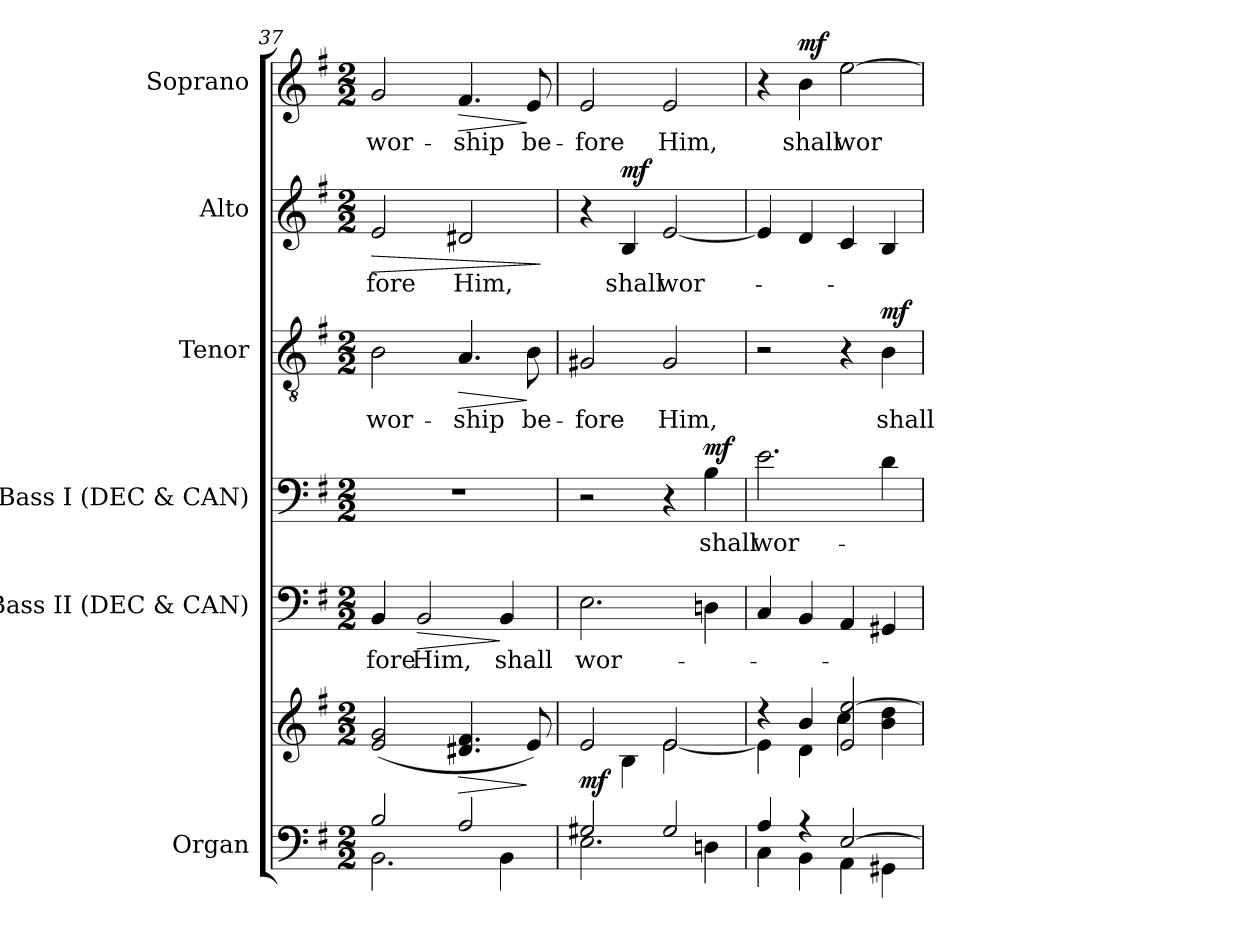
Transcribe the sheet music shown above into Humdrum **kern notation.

**kern	**kern	**dynam	**kern	**text	**dynam	**kern	**text	**dynam	**kern	**text	**dynam	**kern	**text	**dynam	**kern	**text	**dynam
*part6	*part6	*part6	*part5	*part5	*part5	*part4	*part4	*part4	*part3	*part3	*part3	*part2	*part2	*part2	*part1	*part1	*part1
*staff7	*staff6	*staff6/7	*staff5	*staff5	*staff5	*staff4	*staff4	*staff4	*staff3	*staff3	*staff3	*staff2	*staff2	*staff2	*staff1	*staff1	*staff1
*I"Organ	*	*	*I"Bass II (DEC & CAN)	*	*	*I"Bass I (DEC & CAN)	*	*	*I"Tenor	*	*	*I"Alto	*	*	*I"Soprano	*	*
*I'Org.	*	*	*I'B II.	*	*	*I'B I.	*	*	*I'T.	*	*	*I'A.	*	*	*I'S.	*	*
*clefF4	*clefG2	*	*clefF4	*	*	*clefF4	*	*	*clefGv2	*	*	*clefG2	*	*	*clefG2	*	*
*	*	*	*	*	*	*	*	*	*ITrd7c12	*	*	*	*	*	*	*	*
*k[f#]	*k[f#]	*	*k[f#]	*	*	*k[f#]	*	*	*k[f#]	*	*	*k[f#]	*	*	*k[f#]	*	*
*G:	*G:	*	*G:	*	*	*G:	*	*	*G:	*	*	*G:	*	*	*G:	*	*
*M2/2	*M2/2	*	*M2/2	*	*	*M2/2	*	*	*M2/2	*	*	*M2/2	*	*	*M2/2	*	*
=37	=37	=37	=37	=37	=37	=37	=37	=37	=37	=37	=37	=37	=37	=37	=37	=37	=37
*^	*	*	*	*	*	*	*	*	*	*	*	*	*	*	*	*	*
!	!	!	!	!	!LO:LY:b:color=#000000	!	!	!	!	!	!	!	!	!	!	!	!	!
!	!	!	!	!	!	!	!	!	!	!	!LO:LY:b:color=#000000	!	!	!	!	!	!	!
!	!	!	!	!	!	!	!	!	!	!	!	!	!	!LO:LY:b:color=#000000	!LO:HP:b	!	!	!
!	!	!	!	!	!	!	!	!	!	!	!	!	!	!	!	!	!LO:LY:b:color=#000000	!
2Bi/	2.BBi\	(2ei/ 2gi	.	4BBi/	-fore	.	1r	.	.	2BBi\	wor-	.	2ei/	-fore	>	2gi/	wor-	.
!	!	!	!	!	!LO:LY:b:color=#000000	!LO:HP:b	!	!	!	!	!	!	!	!	!	!	!	!
.	.	.	.	2BBi/	Him,	>	.	.	.	.	.	.	.	.	.	.	.	.
!	!	!	!LO:HP:b	!	!	!	!	!	!	!	!	!	!	!	!	!	!	!
!	!	!	!	!	!	!	!	!	!	!	!LO:LY:b:color=#000000	!LO:HP:b	!	!	!	!	!	!
!	!	!	!	!	!	!	!	!	!	!	!	!	!	!LO:LY:b:color=#000000	!	!	!	!
!	!	!	!	!	!	!	!	!	!	!	!	!	!	!	!	!	!LO:LY:b:color=#000000	!LO:HP:b
2Ai/	.	4.d#Xi/ 4.f#i	>	.	.	.	.	.	.	4.AAi/	-ship	>	2d#Xi/	Him,	.	4.f#i/	-ship	>
!	!	!	!	!	!LO:LY:b:color=#000000	!	!	!	!	!	!	!	!	!	!	!	!	!
.	4BBi\	.	.	4BBi/	shall	]	.	.	.	.	.	.	.	.	.	.	.	.
!	!	!	!	!	!	!	!	!	!	!	!LO:LY:b:color=#000000	!	!	!	!	!	!	!
!	!	!	!	!	!	!	!	!	!	!	!	!	!	!	!	!	!LO:LY:b:color=#000000	!
.	.	8ei/)	]	.	.	.	.	.	.	8BBi\	be-	]	.	.	.	8ei/	be-	]
*v	*v	*	*	*	*	*	*	*	*	*	*	*	*	*	*	*	*	*
.	.	.	.	.	.	.	.	.	.	.	.	.	.	]	.	.	.
=38	=38	=38	=38	=38	=38	=38	=38	=38	=38	=38	=38	=38	=38	=38	=38	=38	=38
*^	*^	*	*	*	*	*	*	*	*	*	*	*	*	*	*	*	*
!	!	!	!	!	!	!LO:LY:b:color=#000000	!	!	!	!	!	!	!	!	!	!	!	!	!
!	!	!	!	!	!	!	!	!	!	!	!	!LO:LY:b:color=#000000	!	!	!	!	!	!	!
!	!	!	!	!	!	!	!	!	!	!	!	!	!	!	!	!	!	!LO:LY:b:color=#000000	!
2G#Xi/	2.Ei\	2ei/	4ryy	mf	2.Ei\	wor-	.	2r	.	.	2GG#Xi/	-fore	.	4r	.	.	2ei/	-fore	.
!	!	!	!	!	!	!	!	!	!	!	!	!	!	!	!LO:LY:b:color=#000000	!	!	!	!
.	.	.	4Bi\	.	.	.	.	.	.	.	.	.	.	4Bi/	shall	mf	.	.	.
!	!	!	!	!	!	!	!	!	!	!	!	!LO:LY:b:color=#000000	!	!	!	!	!	!	!
!	!	!	!	!	!	!	!	!	!	!	!	!	!	!	!LO:LY:b:color=#000000	!	!	!	!
!	!	!	!	!	!	!	!	!	!	!	!	!	!	!	!	!	!	!LO:LY:b:color=#000000	!
2G#i/	.	2ei/	[2ei\	.	.	.	.	4r	.	.	2GG#i/	Him,	.	[2ei/	wor-	.	2ei/	Him,	.
!	!	!	!	!	!	!	!	!	!LO:LY:b:color=#000000	!	!	!	!	!	!	!	!	!	!
.	4Dni\	.	.	.	4Dni\	.	.	4Bi\	shall	mf	.	.	.	.	.	.	.	.	.
!!LO:LB:g=z
=39	=39	=39	=39	=39	=39	=39	=39	=39	=39	=39	=39	=39	=39	=39	=39	=39	=39	=39	=39
!	!	!	!	!	!	!	!	!	!LO:LY:b:color=#000000	!	!	!	!	!	!	!	!	!	!
4Ai/	4Ci\	4r	4ei\]	.	4Ci/	.	.	2.ei\	wor-	.	2r	.	.	4ei/]	.	.	4r	.	.
!	!	!	!	!	!	!	!	!	!	!	!	!	!	!	!	!	!	!LO:LY:b:color=#000000	!
4r	4BBi\	4bi/	4di\	.	4BBi/	.	.	.	.	.	.	.	.	4di/	.	.	4bi\	shall	mf
!	!	!	!	!	!	!	!	!	!	!	!	!	!	!	!	!	!	!LO:LY:b:color=#000000	!
[2Ei/	4AAi\	2ei/ [2eei	4cci\	.	4AAi/	.	.	.	.	.	4r	.	.	4ci/	.	.	[2eei\	wor-	.
!	!	!	!	!	!	!	!	!	!	!	!	!LO:LY:b:color=#000000	!	!	!	!	!	!	!
.	4GG#Xi\	.	4bi\ 4ddi	.	4GG#Xi/	.	.	4di\	.	.	4BBi\	shall	mf	4Bi/	.	.	.	.	.
*v	*v	*	*	*	*	*	*	*	*	*	*	*	*	*	*	*	*	*	*
*	*v	*v	*	*	*	*	*	*	*	*	*	*	*	*	*	*	*	*
=	=	=	=	=	=	=	=	=	=	=	=	=	=	=	=	=	=
*-	*-	*-	*-	*-	*-	*-	*-	*-	*-	*-	*-	*-	*-	*-	*-	*-	*-
